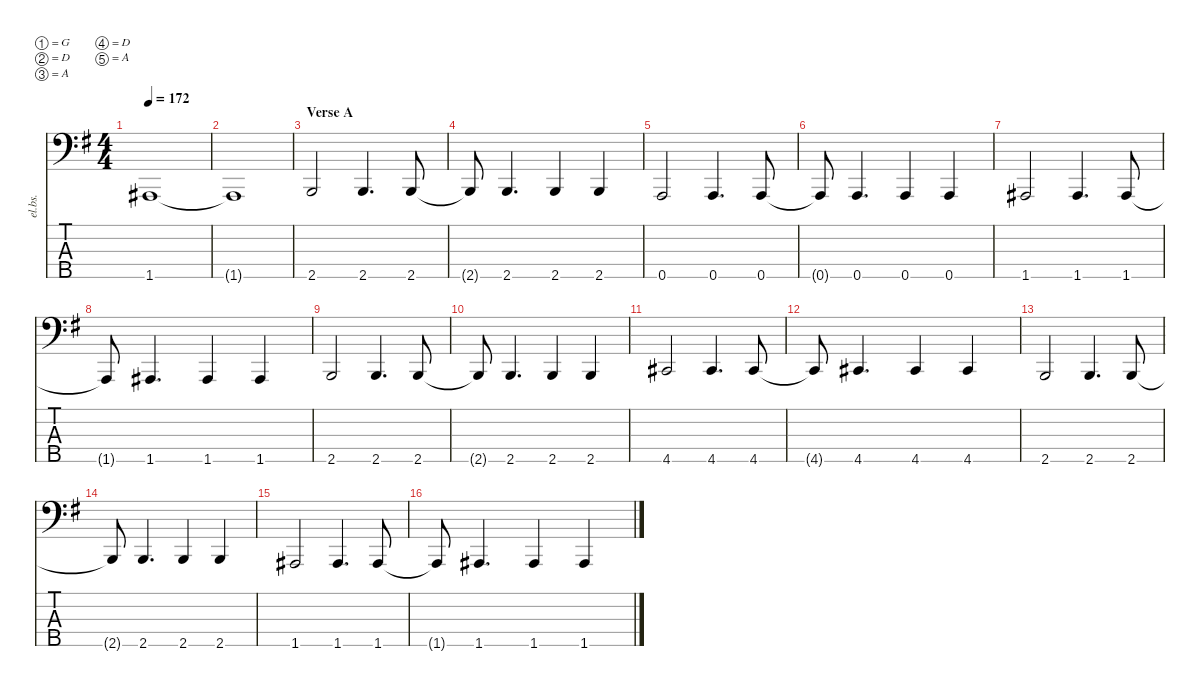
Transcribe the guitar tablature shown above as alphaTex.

\defaultSystemsLayout 4
\hideDynamics
\bracketExtendMode nobrackets
\otherSystemsTrackNameOrientation horizontal
\track ("Toshiya" "el.bs.") {instrument electricbassfinger}
\staff {score tabs}
\tuning (G2 D2 A1 D1 A0)
\ts (4 4)
\tempo 172
\clef f4
\ks eminor
1.5{acc #}.1{dy mf beam Up} |
1.5{t acc #}.1{beam Up} |
\section ("" "Verse A")
2.5{acc forcenatural}.2{beam Up} 2.5{acc forcenatural}.4{d beam Up} 2.5{acc forcenatural}.8{beam Up} |
2.5{t acc forcenatural}.8{beam Up} 2.5{acc forcenatural}.4{d beam Up} 2.5{acc forcenatural}.4{beam Up} 2.5{acc forcenatural}.4{beam Up} |
0.5{acc forcenatural}.2{beam Up} 0.5{acc forcenatural}.4{d beam Up} 0.5{acc forcenatural}.8{beam Up} |
0.5{t acc forcenatural}.8{beam Up} 0.5{acc forcenatural}.4{d beam Up} 0.5{acc forcenatural}.4{beam Up} 0.5{acc forcenatural}.4{beam Up} |
1.5{acc #}.2{beam Up} 1.5{acc #}.4{d beam Up} 1.5{acc #}.8{beam Up} |
1.5{t acc #}.8{beam Up} 1.5{acc #}.4{d beam Up} 1.5{acc #}.4{beam Up} 1.5{acc #}.4{beam Up} |
2.5{acc forcenatural}.2{beam Up} 2.5{acc forcenatural}.4{d beam Up} 2.5{acc forcenatural}.8{beam Up} |
2.5{t acc forcenatural}.8{beam Up} 2.5{acc forcenatural}.4{d beam Up} 2.5{acc forcenatural}.4{beam Up} 2.5{acc forcenatural}.4{beam Up} |
4.5{acc #}.2{beam Up} 4.5{acc #}.4{d beam Up} 4.5{acc #}.8{beam Up} |
4.5{t acc #}.8{beam Up} 4.5{acc #}.4{d beam Up} 4.5{acc #}.4{beam Up} 4.5{acc #}.4{beam Up} |
2.5{acc forcenatural}.2{beam Up} 2.5{acc forcenatural}.4{d beam Up} 2.5{acc forcenatural}.8{beam Up} |
2.5{t acc forcenatural}.8{beam Up} 2.5{acc forcenatural}.4{d beam Up} 2.5{acc forcenatural}.4{beam Up} 2.5{acc forcenatural}.4{beam Up} |
1.5{acc #}.2{beam Up} 1.5{acc #}.4{d beam Up} 1.5{acc #}.8{beam Up} |
1.5{t acc #}.8{beam Up} 1.5{acc #}.4{d beam Up} 1.5{acc #}.4{beam Up} 1.5{acc #}.4{beam Up}
